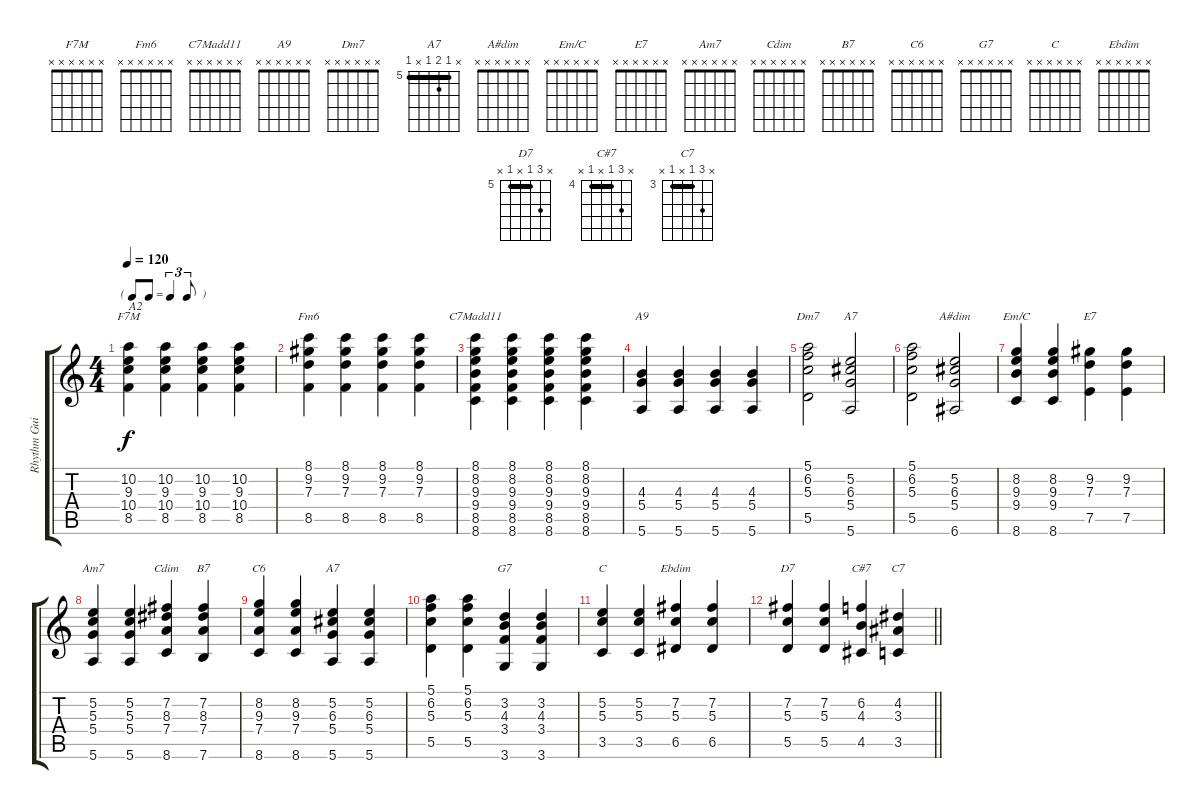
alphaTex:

\track ("Rhythm Guitar" "Rhythm Gui") {instrument electricguitarjazz}
\staff {score tabs}
\tuning (E4 B3 G3 D3 A2 E2) {hide}
\chord ("F7M" x x x x x x)
\chord ("Fm6" x x x x x x)
\chord ("C7Madd11" x x x x x x)
\chord ("A9" x x x x x x)
\chord ("Dm7" x x x x x x)
\chord ("A7" x x x x x x)
\chord ("A#dim" x x x x x x)
\chord ("Em/C" x x x x x x)
\chord ("E7" x x x x x x)
\chord ("Am7" x x x x x x)
\chord ("Cdim" x x x x x x)
\chord ("B7" x x x x x x)
\chord ("C6" x x x x x x)
\chord ("A7" x 5 6 5 x 5) {firstfret 5 barre 5}
\chord ("G7" x x x x x x)
\chord ("C" x x x x x x)
\chord ("Ebdim" x x x x x x)
\chord ("D7" x 7 5 x 5 x) {firstfret 5 barre 5}
\chord ("C#7" x 6 4 x 4 x) {firstfret 4 barre 4}
\chord ("C7" x 5 3 x 3 x) {firstfret 3 barre 3}
\ts (4 4)
\tf triplet8th
\tempo 120
\clef g2
\ks c
(10.2 9.3 10.4 8.5).4{ch "F7M" txt "A2" dy f} (10.2 9.3 10.4 8.5).4 (10.2 9.3 10.4 8.5).4 (10.2 9.3 10.4 8.5).4 |
(8.1 9.2 7.3 8.5).4{ch "Fm6"} (8.1 9.2 7.3 8.5).4 (8.1 9.2 7.3 8.5).4 (8.1 9.2 7.3 8.5).4 |
(8.1 8.2 9.3 9.4 8.5 8.6).4{ch "C7Madd11"} (8.1 8.2 9.3 9.4 8.5 8.6).4 (8.1 8.2 9.3 9.4 8.5 8.6).4 (8.1 8.2 9.3 9.4 8.5 8.6).4 |
(4.3 5.4 5.6).4{ch "A9"} (4.3 5.4 5.6).4 (4.3 5.4 5.6).4 (4.3 5.4 5.6).4 |
(5.1 6.2 5.3 5.5).2{ch "Dm7"} (5.2 6.3 5.4 5.6).2{ch "A7"} |
(5.1 6.2 5.3 5.5).2 (5.2 6.3 5.4 6.6).2{ch "A#dim"} |
(8.2 9.3 9.4 8.6).4{ch "Em/C"} (8.2 9.3 9.4 8.6).4 (9.2 7.3 7.5).4{ch "E7"} (9.2 7.3 7.5).4 |
(5.2 5.3 5.4 5.6).4{ch "Am7"} (5.2 5.3 5.4 5.6).4 (7.2 8.3 7.4 8.6).4{ch "Cdim"} (7.2 8.3 7.4 7.6).4{ch "B7"} |
(8.2 9.3 7.4 8.6).4{ch "C6"} (8.2 9.3 7.4 8.6).4 (5.2 6.3 5.4 5.6).4{ch "A7"} (5.2 6.3 5.4 5.6).4 |
(5.1 6.2 5.3 5.5).4 (5.1 6.2 5.3 5.5).4 (3.2 4.3 3.4 3.6).4{ch "G7"} (3.2 4.3 3.4 3.6).4 |
(5.2 5.3 3.5).4{ch "C"} (5.2 5.3 3.5).4 (7.2 5.3 6.5).4{ch "Ebdim"} (7.2 5.3 6.5).4 |
\barLineRight lightlight
(7.2 5.3 5.5).4{ch "D7"} (7.2 5.3 5.5).4 (6.2 4.3 4.5).4{ch "C#7"} (4.2 3.3 3.5).4{ch "C7"}
